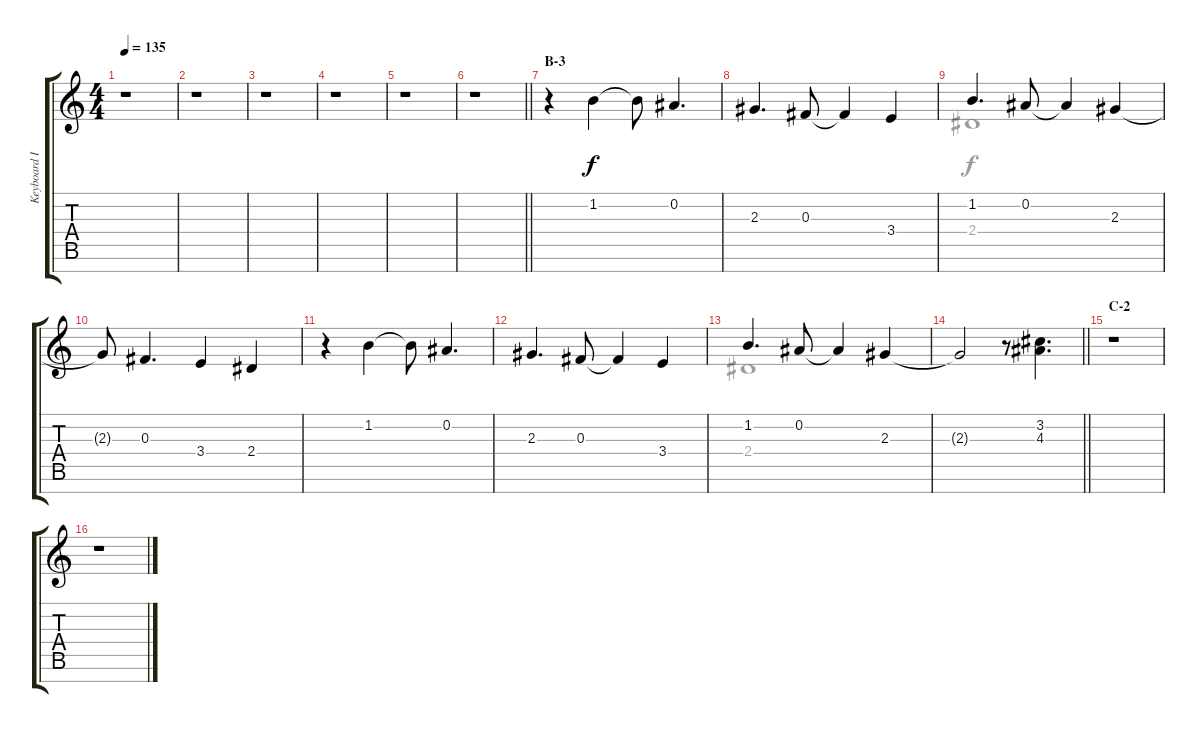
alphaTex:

\track ("Keyboard I" "Keyboard I") {instrument acousticgrandpiano}
\staff {score tabs}
\tuning (Eb5 Bb4 Gb4 Db4 Ab3 Eb3 Bb2) {hide}
\voice
\ts (4 4)
\tempo 135
\clef g2
\ks c
r.1{dy f} |
r.1 |
r.1 |
r.1 |
r.1 |
\barLineRight lightlight
r.1 |
\section ("" "B-3")
r.4 1.2.4 1.2{t}.8 0.2.4{d} |
2.3.4{d} 0.3.8 0.3{t}.4 3.4.4 |
1.2.4{d} 0.2.8 0.2{t}.4 2.3.4 |
2.3{t}.8 0.3.4{d} 3.4.4 2.4.4 |
r.4 1.2.4 1.2{t}.8 0.2.4{d} |
2.3.4{d} 0.3.8 0.3{t}.4 3.4.4 |
1.2.4{d} 0.2.8 0.2{t}.4 2.3.4 |
\barLineRight lightlight
2.3{t}.2 r.8 (3.2 4.3).4{d} |
\section ("" "C-2")
r.1 |
r.1
\voice
\clef g2
\ottava regular
\simile none
\ks c
|
|
|
|
|
\barLineRight lightlight
|
|
|
2.4.1 |
|
|
|
2.4.1 |
\barLineRight lightlight
|
|
